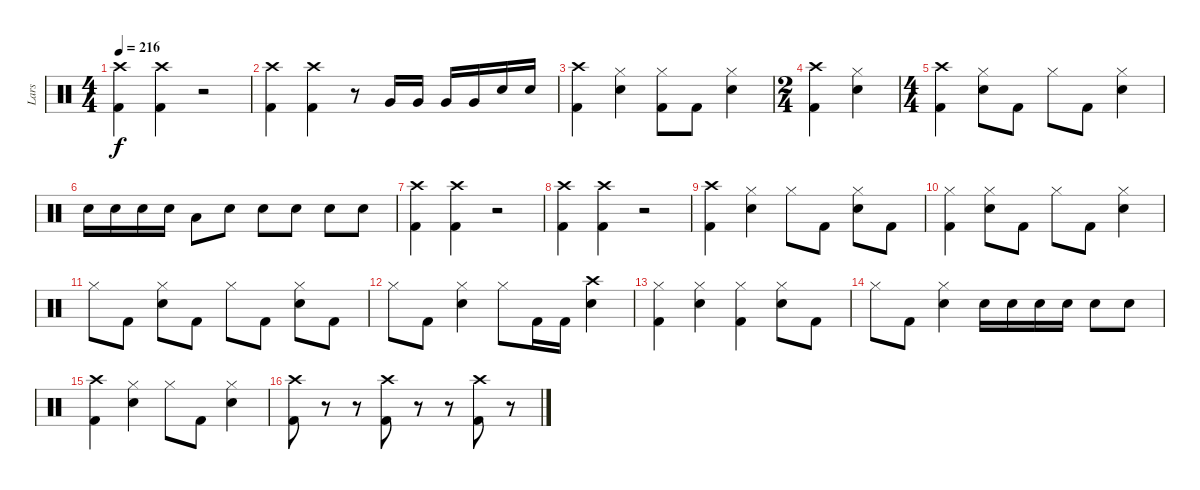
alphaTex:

\track ("Lars" "Lars") {instrument percussion}
\staff {score}
\articulation defaults
\ts (4 4)
\tempo 216
\clef neutral
\ks c
("Crash high (hit)" "Kick (hit) 2").4{dy f} ("Crash high (hit)" "Kick (hit) 2").4 r.2 |
("Crash high (hit)" "Kick (hit) 2").4 ("Crash high (hit)" "Kick (hit) 2").4 r.8 "Very Low Tom (hit)".16 "Very Low Tom (hit)".16 "Very Low Tom (hit)".16 "Very Low Tom (hit)".16 "Electric Snare (hit)".16 "Electric Snare (hit)".16 |
("Crash high (hit)" "Kick (hit) 2").4 ("Hi-Hat (closed)" "Electric Snare (hit)").4 ("Hi-Hat (closed)" "Kick (hit) 2").8 "Kick (hit) 2".8 ("Hi-Hat (closed)" "Electric Snare (hit)").4 |
\ts (2 4)
("Crash high (hit)" "Kick (hit) 2").4 ("Hi-Hat (closed)" "Electric Snare (hit)").4 |
\ts (4 4)
("Crash high (hit)" "Kick (hit) 2").4 ("Hi-Hat (closed)" "Electric Snare (hit)").8 "Kick (hit) 2".8 "Hi-Hat (closed)".8 "Kick (hit) 2".8 ("Hi-Hat (closed)" "Electric Snare (hit)").4 |
"Electric Snare (hit)".16 "Electric Snare (hit)".16 "Electric Snare (hit)".16 "Electric Snare (hit)".16 "Low Floor Tom (hit)".8 "Electric Snare (hit)".8 "Electric Snare (hit)".8 "Electric Snare (hit)".8 "Electric Snare (hit)".8 "Electric Snare (hit)".8 |
("Crash high (hit)" "Kick (hit) 2").4 ("Crash high (hit)" "Kick (hit) 2").4 r.2 |
("Crash high (hit)" "Kick (hit) 2").4 ("Crash high (hit)" "Kick (hit) 2").4 r.2 |
("Crash high (hit)" "Kick (hit) 2").4 ("Hi-Hat (closed)" "Electric Snare (hit)").4 "Hi-Hat (closed)".8 "Kick (hit) 2".8 ("Hi-Hat (closed)" "Electric Snare (hit)").8 "Kick (hit) 2".8 |
("Hi-Hat (closed)" "Kick (hit) 2").4 ("Hi-Hat (closed)" "Electric Snare (hit)").8 "Kick (hit) 2".8 "Hi-Hat (closed)".8 "Kick (hit) 2".8 ("Hi-Hat (closed)" "Electric Snare (hit)").4 |
"Hi-Hat (closed)".8 "Kick (hit) 2".8 ("Hi-Hat (closed)" "Electric Snare (hit)").8 "Kick (hit) 2".8 "Hi-Hat (closed)".8 "Kick (hit) 2".8 ("Hi-Hat (closed)" "Electric Snare (hit)").8 "Kick (hit) 2".8 |
"Hi-Hat (closed)".8 "Kick (hit) 2".8 ("Hi-Hat (closed)" "Electric Snare (hit)").4 "Hi-Hat (closed)".8 "Kick (hit) 2".16 "Kick (hit) 2".16 ("Crash high (hit)" "Electric Snare (hit)").4 |
("Hi-Hat (closed)" "Kick (hit) 2").4 ("Hi-Hat (closed)" "Electric Snare (hit)").4 ("Hi-Hat (closed)" "Kick (hit) 2").4 ("Hi-Hat (closed)" "Electric Snare (hit)").8 "Kick (hit) 2".8 |
"Hi-Hat (closed)".8 "Kick (hit) 2".8 ("Hi-Hat (closed)" "Electric Snare (hit)").4 "Electric Snare (hit)".16 "Electric Snare (hit)".16 "Electric Snare (hit)".16 "Electric Snare (hit)".16 "Electric Snare (hit)".8 "Electric Snare (hit)".8 |
("Crash high (hit)" "Kick (hit) 2").4 ("Hi-Hat (closed)" "Electric Snare (hit)").4 "Hi-Hat (closed)".8 "Kick (hit) 2".8 ("Hi-Hat (closed)" "Electric Snare (hit)").4 |
("Crash high (hit)" "Kick (hit) 2").8 r.8 r.8 ("Crash high (hit)" "Kick (hit) 2").8 r.8 r.8 ("Crash high (hit)" "Kick (hit) 2").8 r.8
